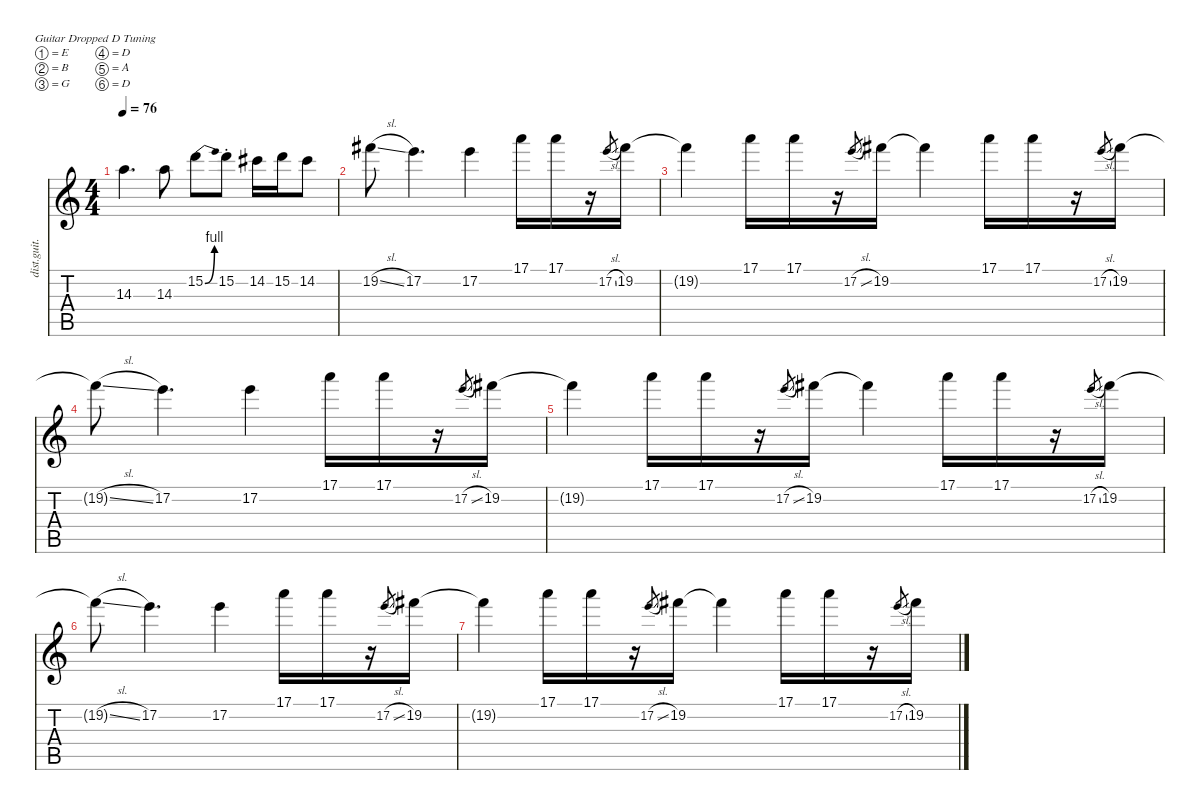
\defaultSystemsLayout 4
\hideDynamics
\bracketExtendMode nobrackets
\otherSystemsTrackNameOrientation horizontal
\track ("Guitar 4" "dist.guit.") {instrument distortionguitar}
\staff {score tabs}
\tuning (E4 B3 G3 D3 A2 D2)
\ts (4 4)
\tempo 76
\clef g2
\ks c
14.3{t}.4{d dy f beam Down} 14.3.8{beam Down} 15.2{be (bend 0 0 15 4)}.8{beam Down} 15.2{st}.8{beam Down} 14.2{acc #}.16{beam Down} 15.2.16{beam Down} 14.2{acc #}.8{beam Down} |
19.2{sl acc #}.8{beam Down} 17.2.4{d beam Down} 17.2.4{beam Down} 17.1.16{beam Down} 17.1.16{beam Down} r.16{beam Down} 17.2{sl}.8{gr dy mf beam Up} 19.2{acc #}.16{dy f beam Down} |
19.2{t acc #}.4{beam Down} 17.1.16{beam Down} 17.1.16{beam Down} r.16{beam Down} 17.2{sl}.8{gr dy mf beam Up} 19.2{acc #}.16{dy f beam Down} 19.2{t acc #}.4{beam Down} 17.1.16{beam Down} 17.1.16{beam Down} r.16{beam Down} 17.2{sl}.8{gr dy mf beam Up} 19.2{acc #}.16{dy f beam Down} |
19.2{sl t acc #}.8{beam Down} 17.2.4{d beam Down} 17.2.4{beam Down} 17.1.16{beam Down} 17.1.16{beam Down} r.16{beam Down} 17.2{sl}.8{gr dy mf beam Up} 19.2{acc #}.16{dy f beam Down} |
19.2{t acc #}.4{beam Down} 17.1.16{beam Down} 17.1.16{beam Down} r.16{beam Down} 17.2{sl}.8{gr dy mf beam Up} 19.2{acc #}.16{dy f beam Down} 19.2{t acc #}.4{beam Down} 17.1.16{beam Down} 17.1.16{beam Down} r.16{beam Down} 17.2{sl}.8{gr dy mf beam Up} 19.2{acc #}.16{dy f beam Down} |
19.2{sl t acc #}.8{beam Down} 17.2.4{d beam Down} 17.2.4{beam Down} 17.1.16{beam Down} 17.1.16{beam Down} r.16{beam Down} 17.2{sl}.8{gr dy mf beam Up} 19.2{acc #}.16{dy f beam Down} |
19.2{t acc #}.4{beam Down} 17.1.16{beam Down} 17.1.16{beam Down} r.16{beam Down} 17.2{sl}.8{gr dy mf beam Up} 19.2{acc #}.16{dy f beam Down} 19.2{t acc #}.4{beam Down} 17.1.16{beam Down} 17.1.16{beam Down} r.16{beam Down} 17.2{sl}.8{gr dy mf beam Up} 19.2{acc #}.16{dy f beam Down}
